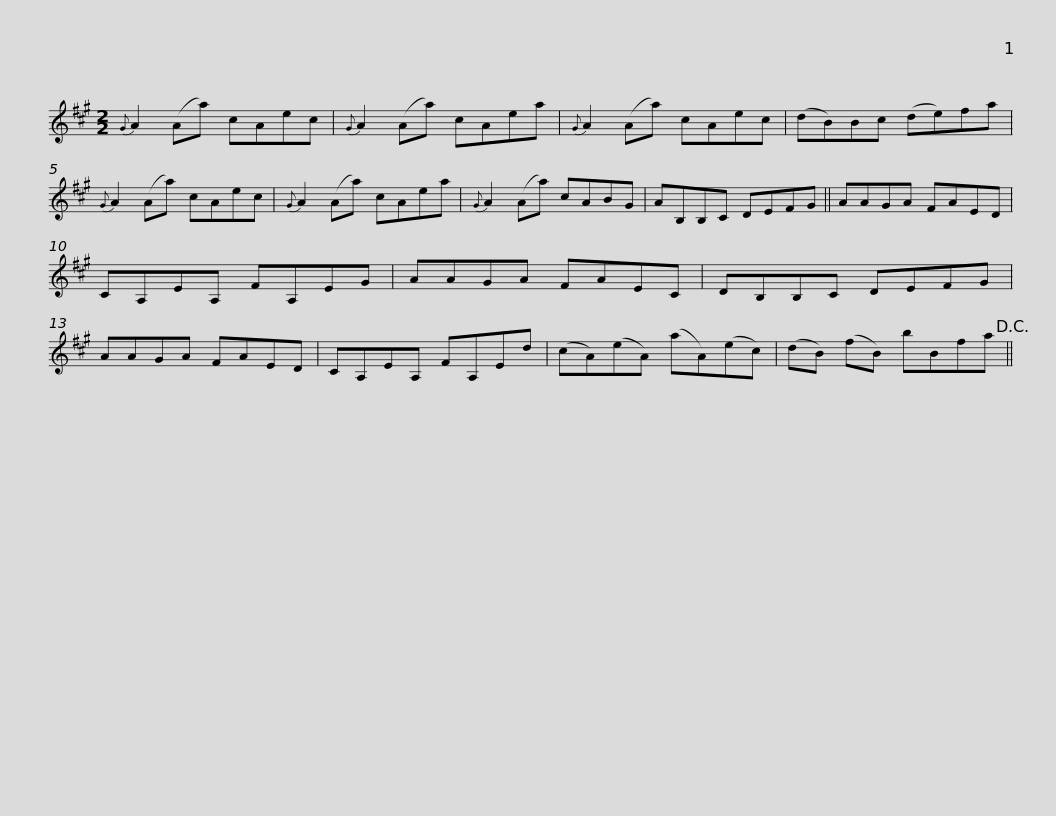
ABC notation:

X:1
L:1/8
M:2/2
I:linebreak $
K:A
V:1 treble
V:1
{G} A2 (Aa) cAec |{G} A2 (Aa) cAea |{G} A2 (Aa) cAec | (dB)Bc (de)fa |{G} A2 (Aa) cAec |$ %5
{G} A2 (Aa) cAea |{G} A2 (Aa) cABG | AB,B,C DEFG || AAGA FAED | CA,EA, FA,EG |$ %10
 AAGA FAEC | DB,B,C DEFG | AAGA FAED | CA,EA, FA,Ed | (cA)(eA) (aA)(ec) |$ %15
 (dB) (fB) bBfa!D.C.! || %16
